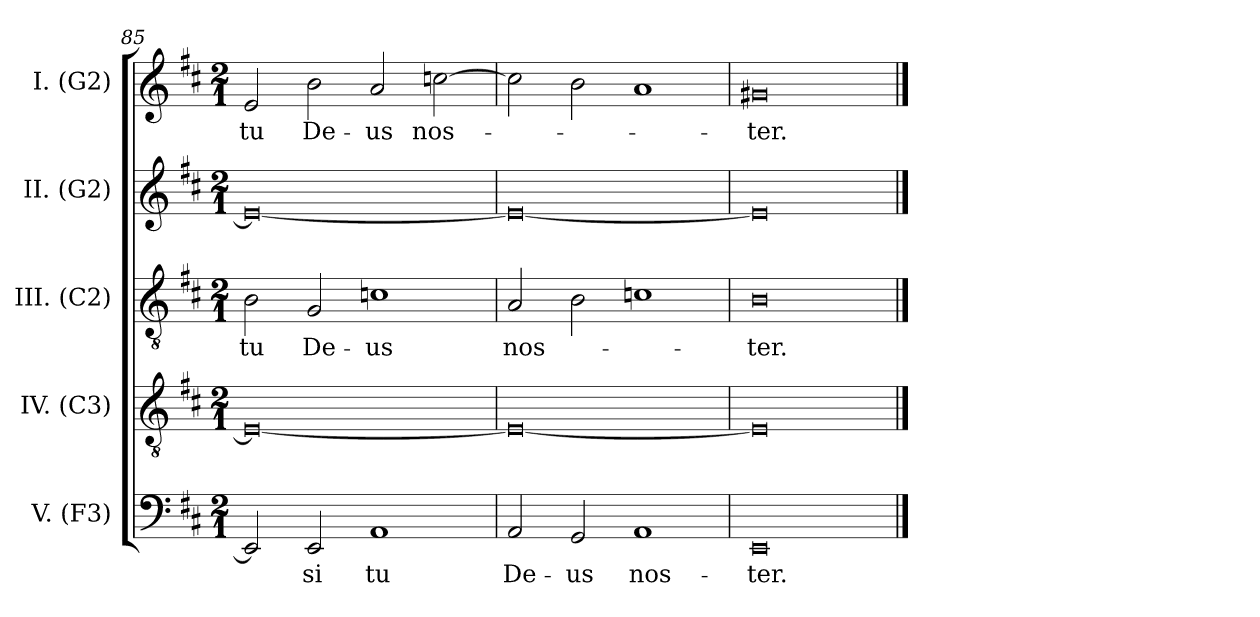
**kern	**text	**kern	**kern	**text	**kern	**kern	**text
*part5	*part5	*part4	*part3	*part3	*part2	*part1	*part1
*staff5	*staff5	*staff4	*staff3	*staff3	*staff2	*staff1	*staff1
*I"V. (F3)	*	*I"IV. (C3)	*I"III. (C2)	*	*I"II. (G2)	*I"I. (G2)	*
*I'V.	*	*I'IV.	*I'III.	*	*I'II.	*I'I.	*
*clefF4	*	*clefGv2	*clefGv2	*	*clefG2	*clefG2	*
*	*	*	*ITrd7c12	*	*ITrd7c12	*	*
*k[f#c#]	*	*k[f#c#]	*k[f#c#]	*	*k[f#c#]	*k[f#c#]	*
*D:	*	*D:	*D:	*	*D:	*D:	*
*M2/1	*	*M2/1	*M2/1	*	*M2/1	*M2/1	*
=85	=85	=85	=85	=85	=85	=85	=85
!	!	!	!	!LO:LY:b:color=#000000	!	!	!
!	!	!	!	!	!	!	!LO:LY:b:color=#000000
2EEi/]	.	0Ei_	2BBi\	tu	0Ei_	2ei/	tu
!	!LO:LY:b:color=#000000	!	!	!	!	!	!
!	!	!	!	!LO:LY:b:color=#000000	!	!	!
!	!	!	!	!	!	!	!LO:LY:b:color=#000000
2EEi/	-si	.	2GGi/	De-	.	2bi\	De-
!	!LO:LY:b:color=#000000	!	!	!	!	!	!
!	!	!	!	!LO:LY:b:color=#000000	!	!	!
!	!	!	!	!	!	!	!LO:LY:b:color=#000000
1AAi	tu	.	1Cni	-us	.	2ai/	-us
!	!	!	!	!	!	!	!LO:LY:b:color=#000000
.	.	.	.	.	.	[2ccni\	nos-
=86	=86	=86	=86	=86	=86	=86	=86
!	!LO:LY:b:color=#000000	!	!	!	!	!	!
!	!	!	!	!LO:LY:b:color=#000000	!	!	!
2AAi/	De-	0Ei_	2AAi/	nos-	0Ei_	2cci\]	.
!	!LO:LY:b:color=#000000	!	!	!	!	!	!
2GGi/	-us	.	2BBi\	.	.	2bi\	.
!	!LO:LY:b:color=#000000	!	!	!	!	!	!
1AAi	nos-	.	1Cni	.	.	1ai	.
=87	=87	=87	=87	=87	=87	=87	=87
!	!LO:LY:b:color=#000000	!	!	!	!	!	!
!	!	!	!	!LO:LY:b:color=#000000	!	!	!
!	!	!	!	!	!	!	!LO:LY:b:color=#000000
0EEi	-ter.	0Ei]	0BBi	-ter.	0Ei]	0g#Xi	-ter.
==	==	==	==	==	==	==	==
*-	*-	*-	*-	*-	*-	*-	*-
